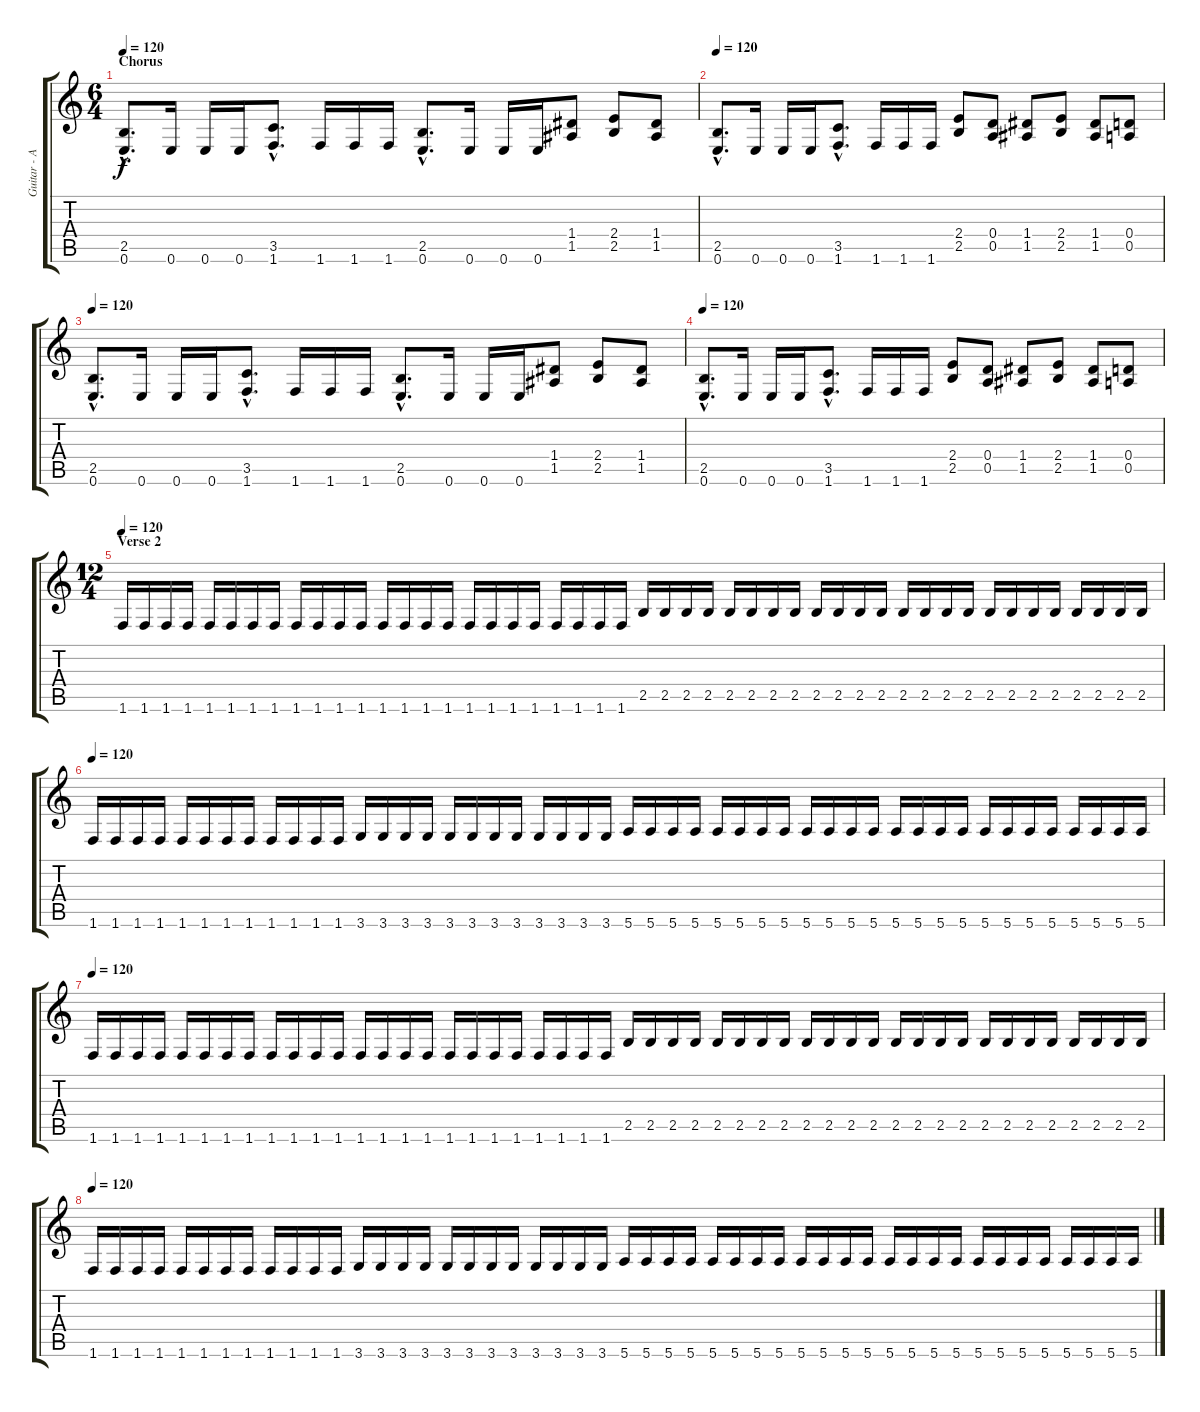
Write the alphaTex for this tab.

\track ("Guitar - Andy LaRoque" "Guitar - A") {instrument overdrivenguitar}
\staff {score tabs}
\tuning (E4 B3 G3 D3 A2 E2) {hide}
\ts (6 4)
\section ("" "Chorus")
\tempo 120
\clef g2
\ks c
(2.5{hac} 0.6{hac}).8{d dy f} 0.6.16 0.6.16 0.6.16 (3.5{hac} 1.6{hac}).8{d} 1.6.16 1.6.16 1.6.16 (2.5{hac} 0.6{hac}).8{d} 0.6.16 0.6.16 0.6.16 (1.4 1.5).8 (2.4 2.5).8 (1.4 1.5).8 |
\tempo 120
(2.5{hac} 0.6{hac}).8{d} 0.6.16 0.6.16 0.6.16 (3.5{hac} 1.6{hac}).8{d} 1.6.16 1.6.16 1.6.16 (2.4 2.5).8 (0.4 0.5).8 (1.4 1.5).8 (2.4 2.5).8 (1.4 1.5).8 (0.4 0.5).8 |
\tempo 120
(2.5{hac} 0.6{hac}).8{d} 0.6.16 0.6.16 0.6.16 (3.5{hac} 1.6{hac}).8{d} 1.6.16 1.6.16 1.6.16 (2.5{hac} 0.6{hac}).8{d} 0.6.16 0.6.16 0.6.16 (1.4 1.5).8 (2.4 2.5).8 (1.4 1.5).8 |
\tempo 120
(2.5{hac} 0.6{hac}).8{d} 0.6.16 0.6.16 0.6.16 (3.5{hac} 1.6{hac}).8{d} 1.6.16 1.6.16 1.6.16 (2.4 2.5).8 (0.4 0.5).8 (1.4 1.5).8 (2.4 2.5).8 (1.4 1.5).8 (0.4 0.5).8 |
\ts (12 4)
\section ("" "Verse 2")
\tempo 120
1.6.16 1.6.16 1.6.16 1.6.16 1.6.16 1.6.16 1.6.16 1.6.16 1.6.16 1.6.16 1.6.16 1.6.16 1.6.16 1.6.16 1.6.16 1.6.16 1.6.16 1.6.16 1.6.16 1.6.16 1.6.16 1.6.16 1.6.16 1.6.16 2.5.16 2.5.16 2.5.16 2.5.16 2.5.16 2.5.16 2.5.16 2.5.16 2.5.16 2.5.16 2.5.16 2.5.16 2.5.16 2.5.16 2.5.16 2.5.16 2.5.16 2.5.16 2.5.16 2.5.16 2.5.16 2.5.16 2.5.16 2.5.16 |
\tempo 120
1.6.16 1.6.16 1.6.16 1.6.16 1.6.16 1.6.16 1.6.16 1.6.16 1.6.16 1.6.16 1.6.16 1.6.16 3.6.16 3.6.16 3.6.16 3.6.16 3.6.16 3.6.16 3.6.16 3.6.16 3.6.16 3.6.16 3.6.16 3.6.16 5.6.16 5.6.16 5.6.16 5.6.16 5.6.16 5.6.16 5.6.16 5.6.16 5.6.16 5.6.16 5.6.16 5.6.16 5.6.16 5.6.16 5.6.16 5.6.16 5.6.16 5.6.16 5.6.16 5.6.16 5.6.16 5.6.16 5.6.16 5.6.16 |
\tempo 120
1.6.16 1.6.16 1.6.16 1.6.16 1.6.16 1.6.16 1.6.16 1.6.16 1.6.16 1.6.16 1.6.16 1.6.16 1.6.16 1.6.16 1.6.16 1.6.16 1.6.16 1.6.16 1.6.16 1.6.16 1.6.16 1.6.16 1.6.16 1.6.16 2.5.16 2.5.16 2.5.16 2.5.16 2.5.16 2.5.16 2.5.16 2.5.16 2.5.16 2.5.16 2.5.16 2.5.16 2.5.16 2.5.16 2.5.16 2.5.16 2.5.16 2.5.16 2.5.16 2.5.16 2.5.16 2.5.16 2.5.16 2.5.16 |
\tempo 120
1.6.16 1.6.16 1.6.16 1.6.16 1.6.16 1.6.16 1.6.16 1.6.16 1.6.16 1.6.16 1.6.16 1.6.16 3.6.16 3.6.16 3.6.16 3.6.16 3.6.16 3.6.16 3.6.16 3.6.16 3.6.16 3.6.16 3.6.16 3.6.16 5.6.16 5.6.16 5.6.16 5.6.16 5.6.16 5.6.16 5.6.16 5.6.16 5.6.16 5.6.16 5.6.16 5.6.16 5.6.16 5.6.16 5.6.16 5.6.16 5.6.16 5.6.16 5.6.16 5.6.16 5.6.16 5.6.16 5.6.16 5.6.16
